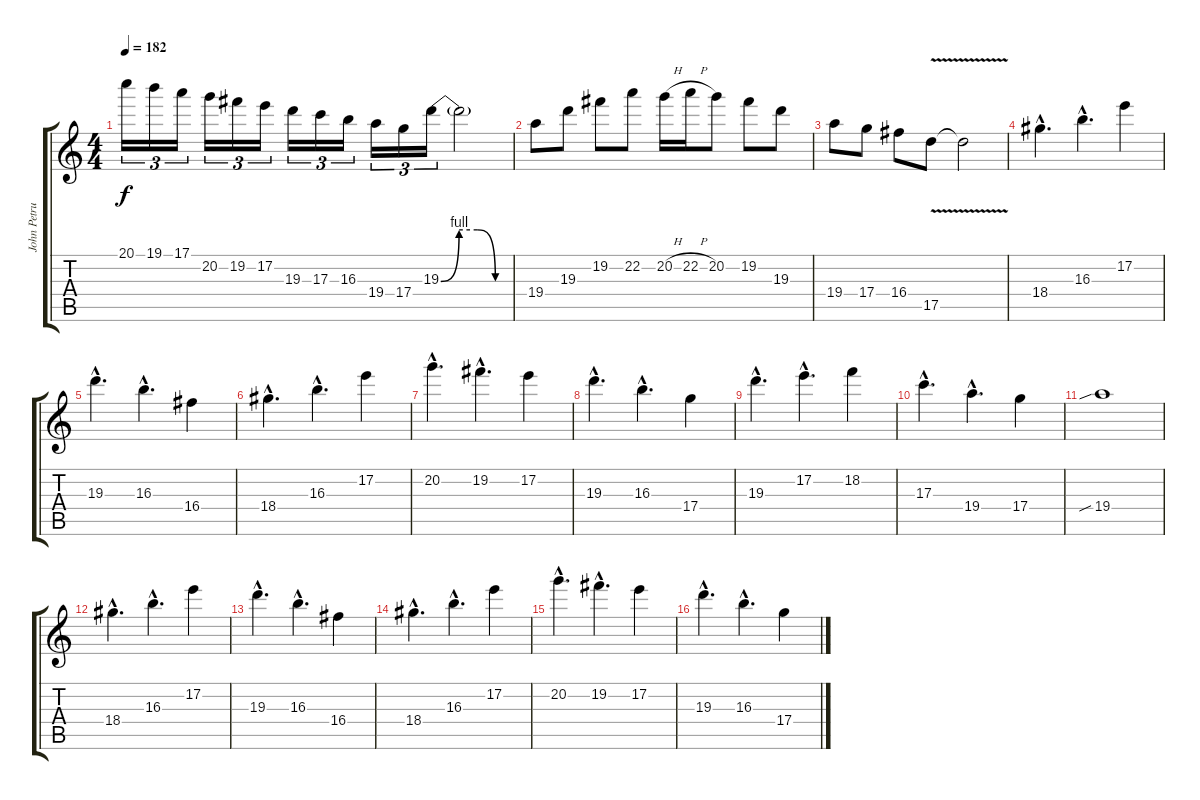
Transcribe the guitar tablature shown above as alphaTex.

\track ("John Petrucci" "John Petru") {instrument distortionguitar}
\staff {score tabs}
\tuning (E4 B3 G3 D3 A2 E2) {hide}
\ts (4 4)
\tempo 182
\clef g2
\ks c
20.1.16{tu (3 2) dy f} 19.1.16{tu (3 2)} 17.1.16{tu (3 2)} 20.2.16{tu (3 2)} 19.2.16{tu (3 2)} 17.2.16{tu (3 2)} 19.3.16{tu (3 2)} 17.3.16{tu (3 2)} 16.3.16{tu (3 2)} 19.4.16{tu (3 2)} 17.4.16{tu (3 2)} 19.3{be (custom 0 0 15 4 30 4 45 0 60 0)}.16{tu (3 2)} 19.3{t}.2 |
19.4.8 19.3.8 19.2.8 22.2.8 20.2{h}.16 22.2{h}.16 20.2.8 19.2.8 19.3.8 |
19.4.8 17.4.8 16.4.8 17.5{v}.8 17.5{t}.2 |
18.4{hac}.4{d} 16.3{hac}.4{d} 17.2.4 |
19.3{hac}.4{d} 16.3{hac}.4{d} 16.4.4 |
18.4{hac}.4{d} 16.3{hac}.4{d} 17.2.4 |
20.2{hac}.4{d} 19.2{hac}.4{d} 17.2.4 |
19.3{hac}.4{d} 16.3{hac}.4{d} 17.4.4 |
19.3{hac}.4{d} 17.2{hac}.4{d} 18.2.4 |
17.3{hac}.4{d} 19.4{hac}.4{d} 17.4.4 |
19.4{sib}.1 |
18.4{hac}.4{d} 16.3{hac}.4{d} 17.2.4 |
19.3{hac}.4{d} 16.3{hac}.4{d} 16.4.4 |
18.4{hac}.4{d} 16.3{hac}.4{d} 17.2.4 |
20.2{hac}.4{d} 19.2{hac}.4{d} 17.2.4 |
19.3{hac}.4{d} 16.3{hac}.4{d} 17.4.4
